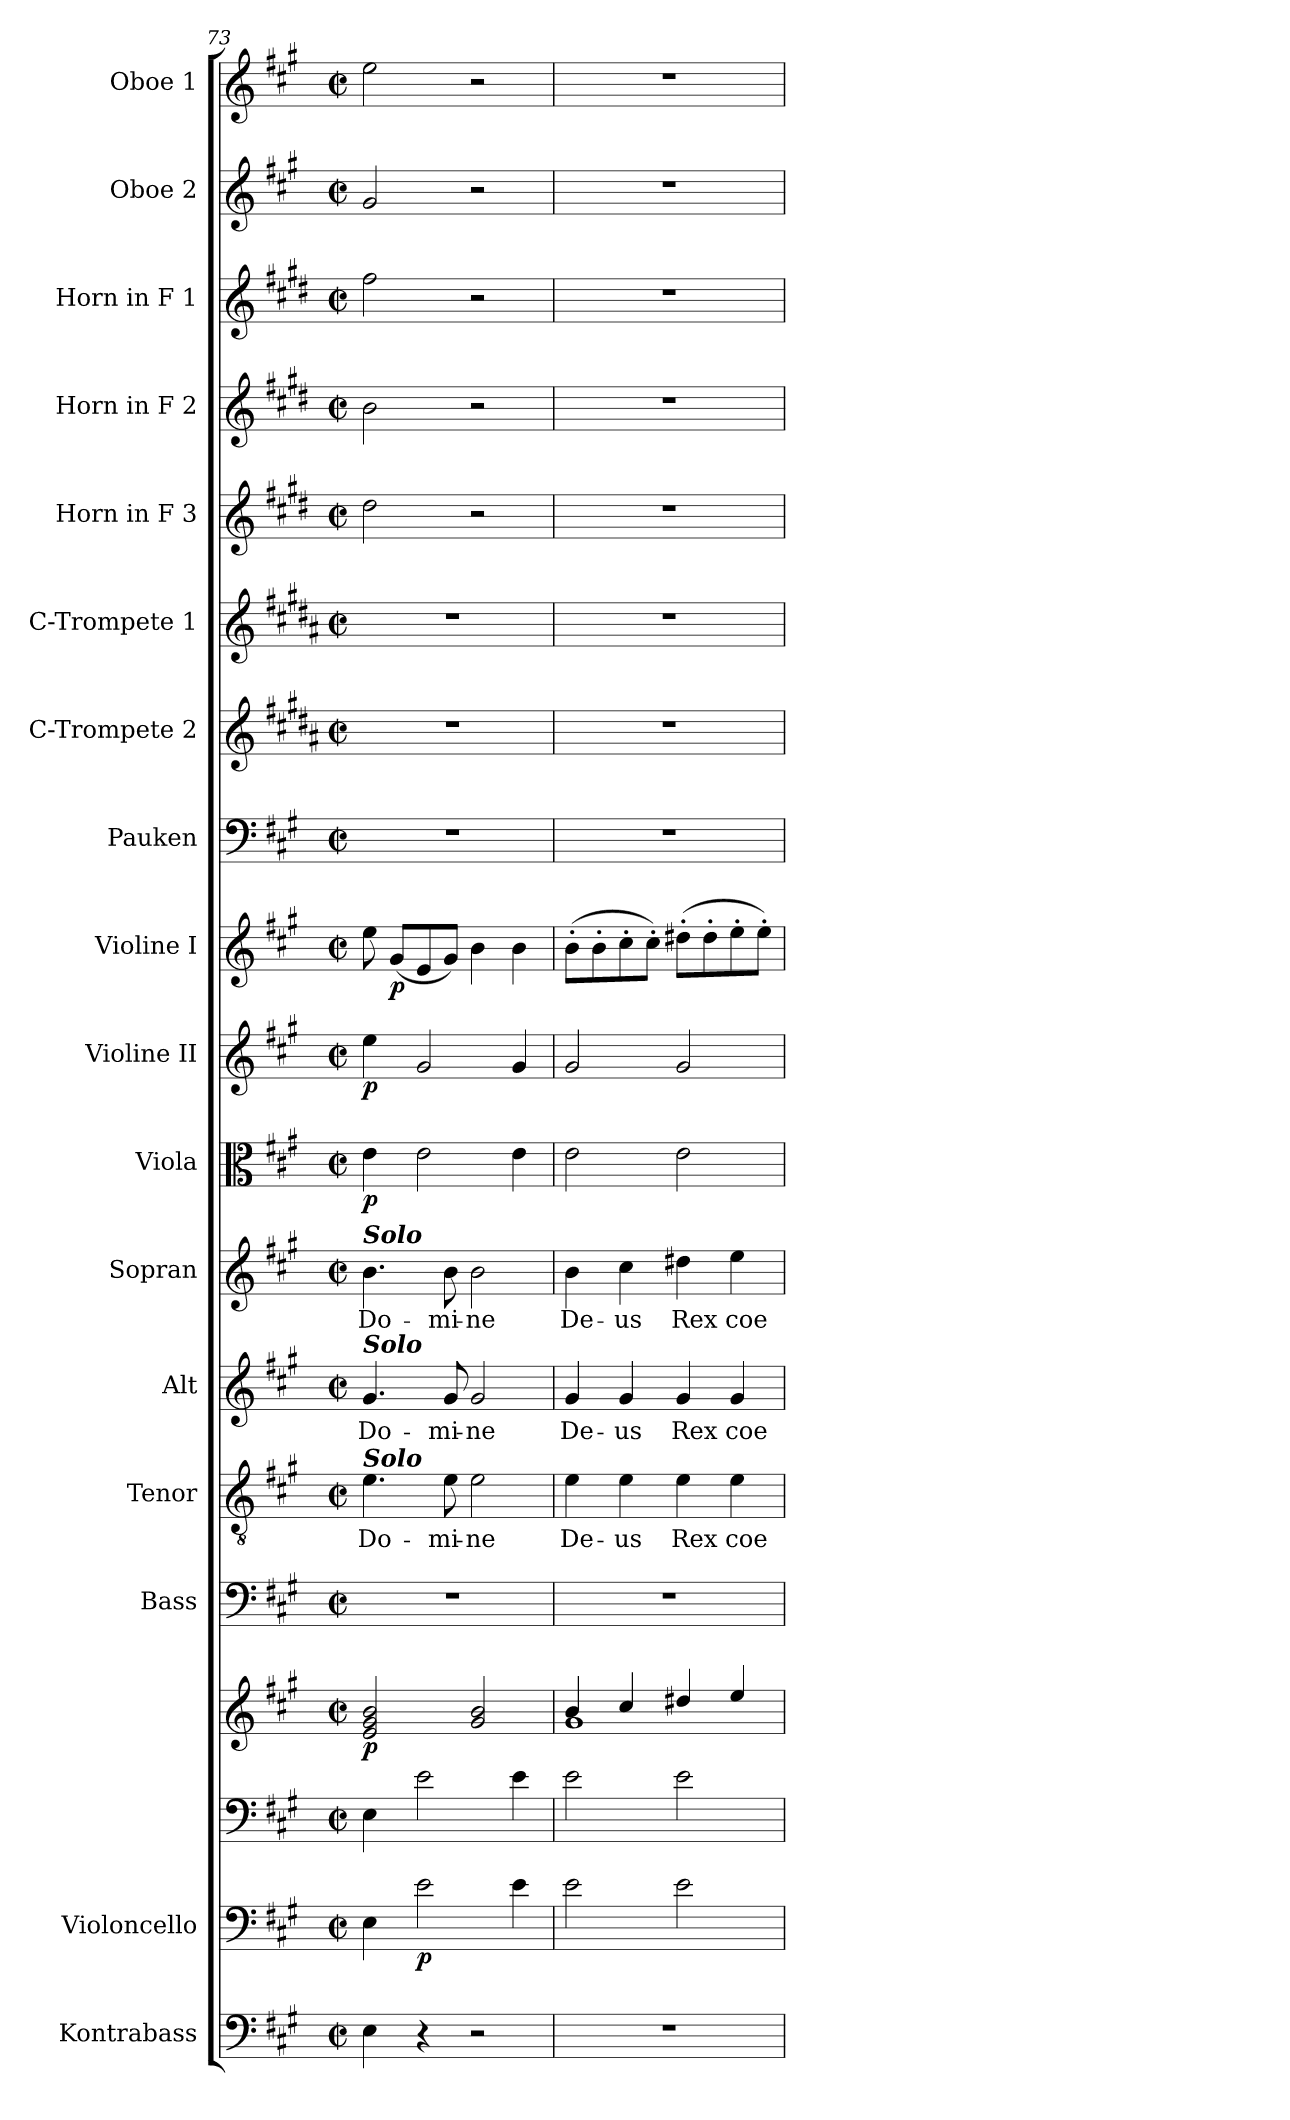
**kern	**kern	**dynam	**kern	**kern	**dynam	**kern	**kern	**text	**kern	**text	**kern	**text	**kern	**dynam	**kern	**dynam	**kern	**dynam	**kern	**kern	**kern	**kern	**kern	**kern	**kern	**kern
*part18	*part17	*part17	*part16	*part16	*part16	*part15	*part14	*part14	*part13	*part13	*part12	*part12	*part11	*part11	*part10	*part10	*part9	*part9	*part8	*part7	*part6	*part5	*part4	*part3	*part2	*part1
*staff19	*staff18	*staff18	*staff17	*staff16	*staff16/17	*staff15	*staff14	*staff14	*staff13	*staff13	*staff12	*staff12	*staff11	*staff11	*staff10	*staff10	*staff9	*staff9	*staff8	*staff7	*staff6	*staff5	*staff4	*staff3	*staff2	*staff1
*I"Kontrabass	*I"Violoncello	*	*	*	*	*I"Bass	*I"Tenor	*	*I"Alt	*	*I"Sopran	*	*I"Viola	*	*I"Violine II	*	*I"Violine I	*	*I"Pauken	*I"C-Trompete 2	*I"C-Trompete 1	*I"Horn in F 3	*I"Horn in F 2	*I"Horn in F 1	*I"Oboe 2	*I"Oboe 1
*I'Kb.	*I'Vc.	*	*	*	*	*I'B.	*I'T.	*	*I'A.	*	*I'S.	*	*I'Vla.	*	*I'Vl. II	*	*I'Vl. I	*	*I'Pk.	*I'C Trp. 2	*I'C Trp. 1	*	*	*	*I'Ob. 2	*I'Ob. 1
*clefF4	*clefF4	*	*clefF4	*clefG2	*	*clefF4	*clefGv2	*	*clefG2	*	*clefG2	*	*clefC3	*	*clefG2	*	*clefG2	*	*clefF4	*clefG2	*clefG2	*clefG2	*clefG2	*clefG2	*clefG2	*clefG2
*ITrd7c12	*	*	*	*	*	*	*	*	*	*	*	*	*	*	*	*	*	*	*	*ITrd1c2	*ITrd1c2	*ITrd4c7	*ITrd4c7	*ITrd4c7	*	*
*k[f#c#g#]	*k[f#c#g#]	*	*k[f#c#g#]	*k[f#c#g#]	*	*k[f#c#g#]	*k[f#c#g#]	*	*k[f#c#g#]	*	*k[f#c#g#]	*	*k[f#c#g#]	*	*k[f#c#g#]	*	*k[f#c#g#]	*	*k[f#c#g#]	*k[f#c#g#]	*k[f#c#g#]	*k[f#c#g#]	*k[f#c#g#]	*k[f#c#g#]	*k[f#c#g#]	*k[f#c#g#]
*A:	*A:	*	*A:	*A:	*	*A:	*A:	*	*A:	*	*A:	*	*A:	*	*A:	*	*A:	*	*A:	*A:	*A:	*A:	*A:	*A:	*A:	*A:
*M2/2	*M2/2	*	*M2/2	*M2/2	*	*M2/2	*M2/2	*	*M2/2	*	*M2/2	*	*M2/2	*	*M2/2	*	*M2/2	*	*M2/2	*M2/2	*M2/2	*M2/2	*M2/2	*M2/2	*M2/2	*M2/2
*met(c|)	*met(c|)	*	*met(c|)	*met(c|)	*	*met(c|)	*met(c|)	*	*met(c|)	*	*met(c|)	*	*met(c|)	*	*met(c|)	*	*met(c|)	*	*met(c|)	*met(c|)	*met(c|)	*met(c|)	*met(c|)	*met(c|)	*met(c|)	*met(c|)
=73	=73	=73	=73	=73	=73	=73	=73	=73	=73	=73	=73	=73	=73	=73	=73	=73	=73	=73	=73	=73	=73	=73	=73	=73	=73	=73
!	!	!	!	!	!	!	!	!	!	!	!LO:TX:a:Bi:t=Solo	!	!	!	!	!	!	!	!	!	!	!	!	!	!	!
!	!	!	!	!	!	!	!	!	!LO:TX:a:Bi:t=Solo	!	!	!	!	!	!	!	!	!	!	!	!	!	!	!	!	!
!	!	!	!	!	!	!	!LO:TX:a:Bi:t=Solo	!	!	!	!	!	!	!	!	!	!	!	!	!	!	!	!	!	!	!
!	!	!	!	!	!LO:DY:b	!	!	!LO:LY:b	!	!LO:LY:b	!	!LO:LY:b	!	!LO:DY:b	!	!LO:DY:b	!	!	!	!	!	!	!	!	!	!
4EE\	4E\	.	4E\	2e/ 2g#/ 2b/	p	1r	4.e\	Do-	4.g#/	Do-	4.b\	Do-	4e\	p	4ee\	p	8ee\	.	1r	1r	1r	2g#\	2e\	2b\	2g#/	2ee\
!	!	!	!	!	!	!	!	!	!	!	!	!	!	!	!	!	!	!LO:DY:b	!	!	!	!	!	!	!	!
.	.	.	.	.	.	.	.	.	.	.	.	.	.	.	.	.	(<8g#/L	p	.	.	.	.	.	.	.	.
!	!	!LO:DY:b	!	!	!	!	!	!	!	!	!	!	!	!	!	!	!	!	!	!	!	!	!	!	!	!
4r	2e\	p	2e\	.	.	.	.	.	.	.	.	.	2e\	.	2g#/	.	8e/	.	.	.	.	.	.	.	.	.
!	!	!	!	!	!	!	!	!LO:LY:b	!	!LO:LY:b	!	!LO:LY:b	!	!	!	!	!	!	!	!	!	!	!	!	!	!
.	.	.	.	.	.	.	8e\	-mi-	8g#/	-mi-	8b\	-mi-	.	.	.	.	8g#/J)	.	.	.	.	.	.	.	.	.
!	!	!	!	!	!	!	!	!LO:LY:b	!	!LO:LY:b	!	!LO:LY:b	!	!	!	!	!	!	!	!	!	!	!	!	!	!
2r	.	.	.	2g#/ 2b/	.	.	2e\	-ne	2g#/	-ne	2b\	-ne	.	.	.	.	4b\	.	.	.	.	2r	2r	2r	2r	2r
.	4e\	.	4e\	.	.	.	.	.	.	.	.	.	4e\	.	4g#/	.	4b\	.	.	.	.	.	.	.	.	.
!!LO:PB:g=z
=74	=74	=74	=74	=74	=74	=74	=74	=74	=74	=74	=74	=74	=74	=74	=74	=74	=74	=74	=74	=74	=74	=74	=74	=74	=74	=74
*	*	*	*	*^	*	*	*	*	*	*	*	*	*	*	*	*	*	*	*	*	*	*	*	*	*	*
!	!	!	!	!	!	!	!	!	!LO:LY:b	!	!LO:LY:b	!	!LO:LY:b	!	!	!	!	!	!	!	!	!	!	!	!	!	!
1r	2e\	.	2e\	4b/	1g#	.	1r	4e\	De-	4g#/	De-	4b\	De-	2e\	.	2g#/	.	(>8b'>\L	.	1r	1r	1r	1r	1r	1r	1r	1r
.	.	.	.	.	.	.	.	.	.	.	.	.	.	.	.	.	.	8b'>\	.	.	.	.	.	.	.	.	.
!	!	!	!	!	!	!	!	!	!LO:LY:b	!	!LO:LY:b	!	!LO:LY:b	!	!	!	!	!	!	!	!	!	!	!	!	!	!
.	.	.	.	4cc#/	.	.	.	4e\	-us	4g#/	-us	4cc#\	-us	.	.	.	.	8cc#'>\	.	.	.	.	.	.	.	.	.
.	.	.	.	.	.	.	.	.	.	.	.	.	.	.	.	.	.	8cc#'>\J)	.	.	.	.	.	.	.	.	.
!	!	!	!	!	!	!	!	!	!LO:LY:b	!	!LO:LY:b	!	!LO:LY:b	!	!	!	!	!	!	!	!	!	!	!	!	!	!
.	2e\	.	2e\	4dd#X/	.	.	.	4e\	Rex	4g#/	Rex	4dd#X\	Rex	2e\	.	2g#/	.	(>8dd#X'>\L	.	.	.	.	.	.	.	.	.
.	.	.	.	.	.	.	.	.	.	.	.	.	.	.	.	.	.	8dd#'>\	.	.	.	.	.	.	.	.	.
!	!	!	!	!	!	!	!	!	!LO:LY:b	!	!LO:LY:b	!	!LO:LY:b	!	!	!	!	!	!	!	!	!	!	!	!	!	!
.	.	.	.	4ee/	.	.	.	4e\	coe-	4g#/	coe-	4ee\	coe-	.	.	.	.	8ee'>\	.	.	.	.	.	.	.	.	.
.	.	.	.	.	.	.	.	.	.	.	.	.	.	.	.	.	.	8ee'>\J)	.	.	.	.	.	.	.	.	.
*	*	*	*	*v	*v	*	*	*	*	*	*	*	*	*	*	*	*	*	*	*	*	*	*	*	*	*	*
=	=	=	=	=	=	=	=	=	=	=	=	=	=	=	=	=	=	=	=	=	=	=	=	=	=	=
*-	*-	*-	*-	*-	*-	*-	*-	*-	*-	*-	*-	*-	*-	*-	*-	*-	*-	*-	*-	*-	*-	*-	*-	*-	*-	*-
